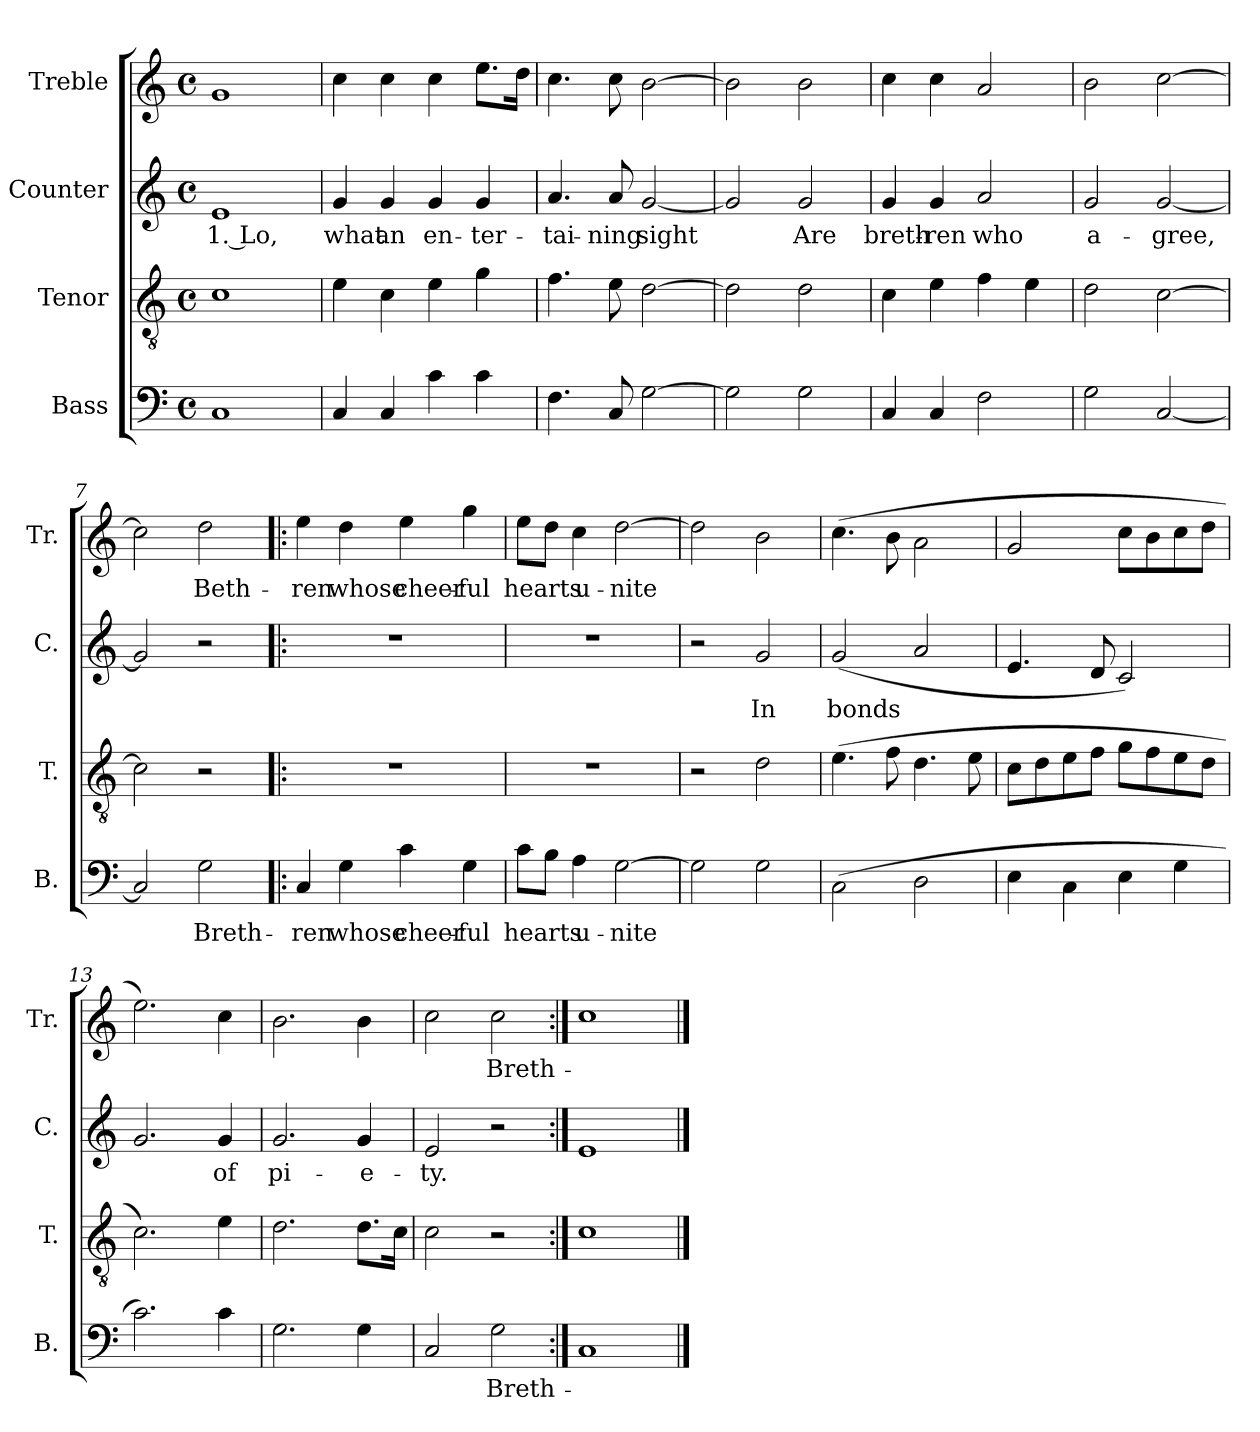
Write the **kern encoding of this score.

**kern	**text	**kern	**kern	**text	**kern	**text
*part4	*part4	*part3	*part2	*part2	*part1	*part1
*staff4	*staff4	*staff3	*staff2	*staff2	*staff1	*staff1
*I"Bass	*	*I"Tenor	*I"Counter	*	*I"Treble	*
*I'B.	*	*I'T.	*I'C.	*	*I'Tr.	*
*clefF4	*	*clefGv2	*clefG2	*	*clefG2	*
*k[]	*	*k[]	*k[]	*	*k[]	*
*M4/4	*	*M4/4	*M4/4	*	*M4/4	*
*met(c)	*	*met(c)	*met(c)	*	*met(c)	*
=1	=1	=1	=1	=1	=1	=1
1C	.	1c	1e	1. Lo,	1g	.
=2	=2	=2	=2	=2	=2	=2
4C/	.	4e\	4g/	what	4cc\	.
4C/	.	4c\	4g/	an	4cc\	.
4c\	.	4e\	4g/	en-	4cc\	.
4c\	.	4g\	4g/	-ter-	8.ee\L	.
.	.	.	.	.	16dd\Jk	.
=3	=3	=3	=3	=3	=3	=3
4.F\	.	4.f\	4.a/	-tai-	4.cc\	.
8C/	.	8e\	8a/	-ning	8cc\	.
[2G\	.	[2d\	[2g/	sight	[2b\	.
=4	=4	=4	=4	=4	=4	=4
2G\]	.	2d\]	2g/]	.	2b\]	.
2G\	.	2d\	2g/	Are	2b\	.
=5	=5	=5	=5	=5	=5	=5
4C/	.	4c\	4g/	breth-	4cc\	.
4C/	.	4e\	4g/	-ren	4cc\	.
2F\	.	4f\	2a/	who	2a/	.
.	.	4e\	.	.	.	.
=6	=6	=6	=6	=6	=6	=6
2G\	.	2d\	2g/	a-	2b\	.
[2C/	.	[2c\	[2g/	-gree,	[2cc\	.
=7	=7	=7	=7	=7	=7	=7
2C/]	.	2c\]	2g/]	.	2cc\]	.
2G\	Breth-	2r	2r	.	2dd\	Beth-
=8!|:	=8!|:	=8!|:	=8!|:	=8!|:	=8!|:	=8!|:
4C/	-ren	1r	1r	.	4ee\	-ren
4G\	whose	.	.	.	4dd\	whose
4c\	cheer-	.	.	.	4ee\	cheer-
4G\	-ful	.	.	.	4gg\	-ful
!!LO:LB:g=z
=9	=9	=9	=9	=9	=9	=9
8c\L	hearts	1r	1r	.	8ee\L	hearts
8B\J	.	.	.	.	8dd\J	.
4A\	u-	.	.	.	4cc\	u-
[2G\	-nite	.	.	.	[2dd\	-nite
=10	=10	=10	=10	=10	=10	=10
2G\]	.	2r	2r	.	2dd\]	.
2G\	.	2d\	2g/	In	2b\	.
=11	=11	=11	=11	=11	=11	=11
(2C\	.	(4.e\	(2g/	bonds	(4.cc\	.
.	.	8f\	.	.	8b\	.
2D\	.	4.d\	2a/	.	2a\	.
.	.	8e\	.	.	.	.
=12	=12	=12	=12	=12	=12	=12
4E\	.	8c\L	4.e/	.	2g/	.
.	.	8d\	.	.	.	.
4C\	.	8e\	.	.	.	.
.	.	8f\J	8d/	.	.	.
4E\	.	8g\L	2c/)	.	8cc\L	.
.	.	8f\	.	.	8b\	.
4G\	.	8e\	.	.	8cc\	.
.	.	8d\J	.	.	8dd\J	.
=13	=13	=13	=13	=13	=13	=13
2.c\)	.	2.c\)	2.g/	.	2.ee\)	.
4c\	.	4e\	4g/	of	4cc\	.
=14	=14	=14	=14	=14	=14	=14
2.G\	.	2.d\	2.g/	pi-	2.b\	.
4G\	.	8.d\L	4g/	-e-	4b\	.
.	.	16c\Jk	.	.	.	.
=15	=15	=15	=15	=15	=15	=15
2C/	.	2c\	2e/	-ty.	2cc\	.
2G\	Breth -	2r	2r	.	2cc\	Breth -
=16:|!	=16:|!	=16:|!	=16:|!	=16:|!	=16:|!	=16:|!
1C	.	1c	1e	.	1cc	.
==	==	==	==	==	==	==
*-	*-	*-	*-	*-	*-	*-
